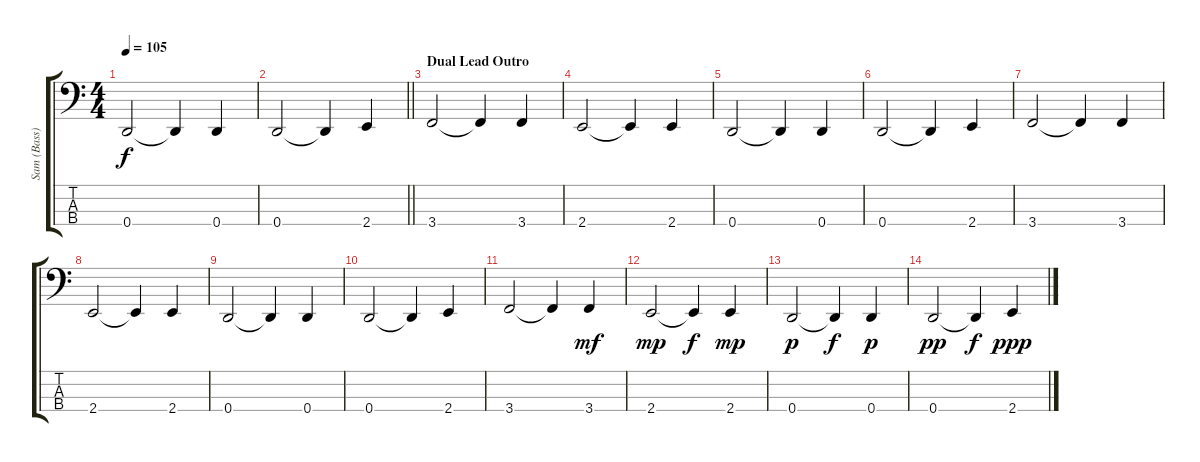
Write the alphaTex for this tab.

\track ("Sam (Bass)" "Sam (Bass)") {instrument electricbasspick}
\staff {score tabs}
\tuning (G2 D2 A1 D1) {hide}
\ts (4 4)
\tempo 105
\clef f4
\ks c
0.4.2{dy f} 0.4{t}.4 0.4.4 |
\barLineRight lightlight
0.4.2 0.4{t}.4 2.4.4 |
\section ("" "Dual Lead Outro")
3.4.2 3.4{t}.4 3.4.4 |
2.4.2 2.4{t}.4 2.4.4 |
0.4.2 0.4{t}.4 0.4.4 |
0.4.2 0.4{t}.4 2.4.4 |
3.4.2 3.4{t}.4 3.4.4 |
2.4.2 2.4{t}.4 2.4.4 |
0.4.2 0.4{t}.4 0.4.4 |
0.4.2 0.4{t}.4 2.4.4 |
3.4.2 3.4{t}.4 3.4.4{dy mf} |
2.4.2{dy mp} 2.4{t}.4{dy f} 2.4.4{dy mp} |
0.4.2{dy p} 0.4{t}.4{dy f} 0.4.4{dy p} |
0.4.2{dy pp} 0.4{t}.4{dy f} 2.4.4{dy ppp}
